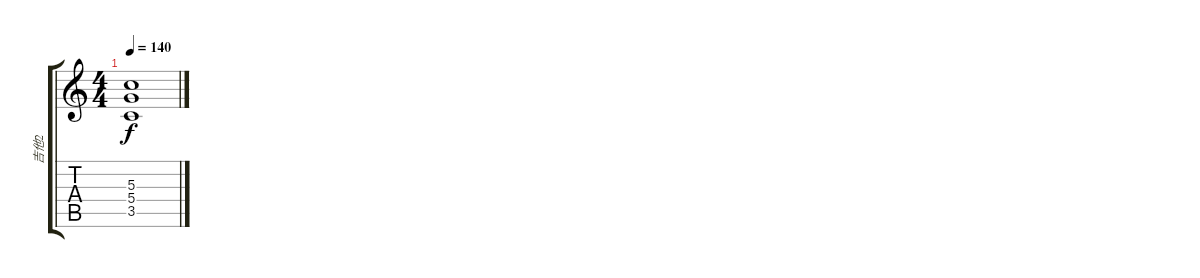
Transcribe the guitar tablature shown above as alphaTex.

\track ("吉他2" "吉他2") {instrument distortionguitar}
\staff {score tabs}
\tuning (E4 B3 G3 D3 A2 E2) {hide}
\ts (4 4)
\tempo 140
\clef g2
\ks c
(5.3 5.4 3.5).1{dy f}
